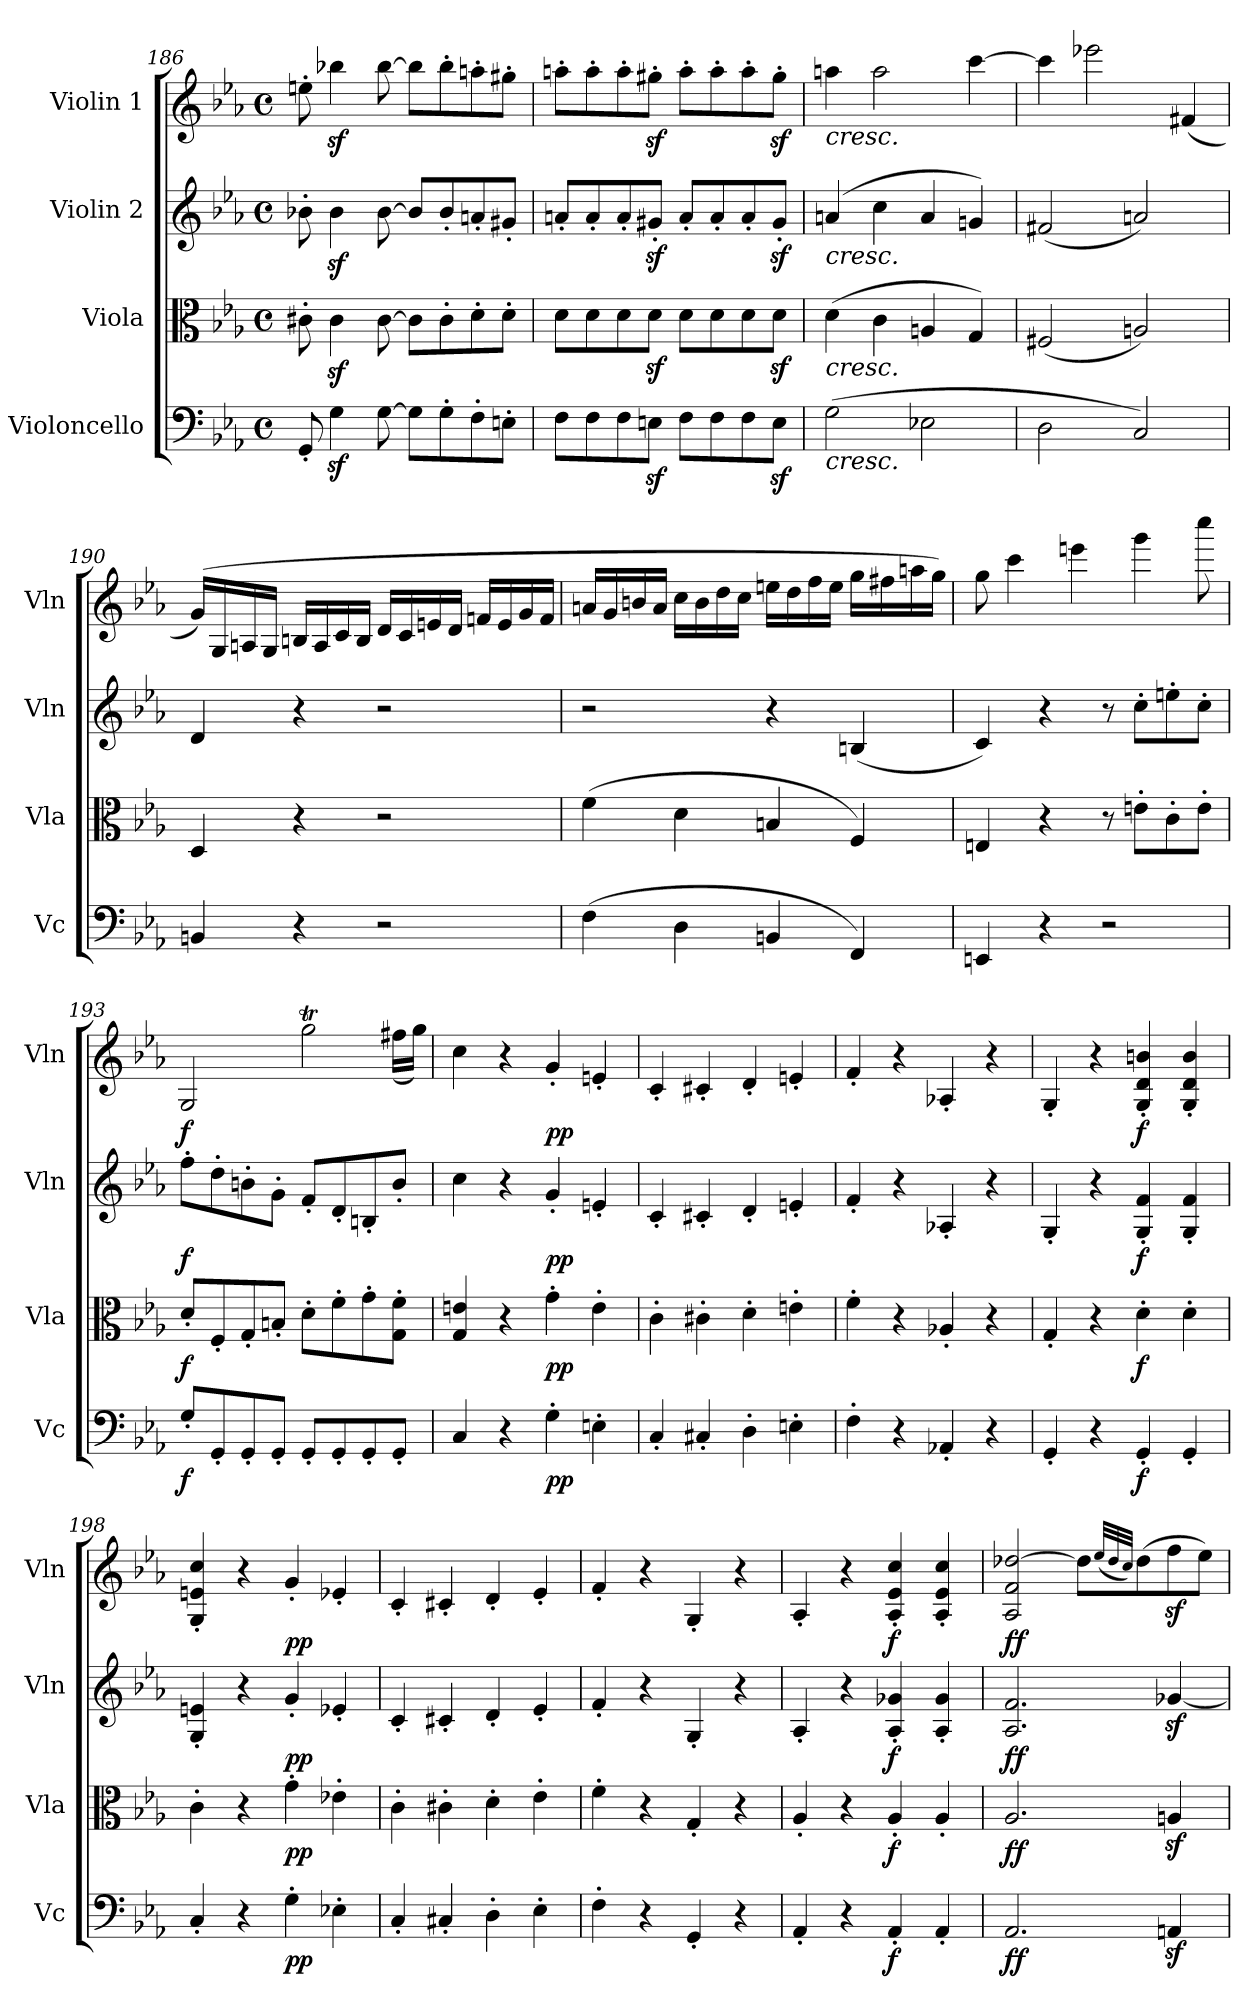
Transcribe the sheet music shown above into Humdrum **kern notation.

**kern	**dynam	**kern	**dynam	**kern	**dynam	**kern	**dynam
*part4	*part4	*part3	*part3	*part2	*part2	*part1	*part1
*staff4	*staff4	*staff3	*staff3	*staff2	*staff2	*staff1	*staff1
*I"Violoncello	*	*I"Viola	*	*I"Violin 2	*	*I"Violin 1	*
*I'Vc	*	*I'Vla	*	*I'Vln	*	*I'Vln	*
*clefF4	*	*clefC3	*	*clefG2	*	*clefG2	*
*k[b-e-a-]	*	*k[b-e-a-]	*	*k[b-e-a-]	*	*k[b-e-a-]	*
*M4/4	*	*M4/4	*	*M4/4	*	*M4/4	*
*met(c)	*	*met(c)	*	*met(c)	*	*met(c)	*
=186	=186	=186	=186	=186	=186	=186	=186
8GG'/	.	8c#X'\	.	8b-X'\	.	8een'\	.
4Gz<\	.	4c#z<\	.	4b-z<\	.	4bb-Xz<\	.
[8G\	.	[8c#\	.	[8b-\	.	[8bb-\	.
8G\L]	.	8c#\L]	.	8b-/L]	.	8bb-\L]	.
8G'\	.	8c#'\	.	8b-'/	.	8bb-'\	.
8F'\	.	8d'\	.	8an'/	.	8aan'\	.
8En'\J	.	8d'\J	.	8g#X'/J	.	8gg#X'\J	.
=187	=187	=187	=187	=187	=187	=187	=187
8F\L	.	8d\L	.	8an'/L	.	8aan'\L	.
8F\	.	8d\	.	8a'/	.	8aa'\	.
8F\	.	8d\	.	8a'/	.	8aa'\	.
8Enz<\J	.	8dz<\J	.	8g#Xz<'/J	.	8gg#Xz<'\J	.
8F\L	.	8d\L	.	8a'/L	.	8aa'\L	.
8F\	.	8d\	.	8a'/	.	8aa'\	.
8F\	.	8d\	.	8a'/	.	8aa'\	.
8Ez<\J	.	8dz<\J	.	8g#z<'/J	.	8gg#z<'\J	.
=188	=188	=188	=188	=188	=188	=188	=188
!	!	!	!	!	!	!LO:TX:b:i:t=cresc.	!
!	!	!	!	!LO:TX:b:i:t=cresc.	!	!	!
!	!	!LO:TX:b:i:t=cresc.	!	!	!	!	!
!LO:TX:b:i:t=cresc.	!	!	!	!	!	!	!
(2G\	.	(4d\	.	(4an/	.	4aan\	.
.	.	4c\	.	4cc\	.	2aa\	.
2E-X\	.	4An/	.	4a/	.	.	.
.	.	4G/)	.	4gn/)	.	[4ccc\	.
=189	=189	=189	=189	=189	=189	=189	=189
2D\	.	(2F#X/	.	(2f#X/	.	4ccc\]	.
.	.	.	.	.	.	2eee-X\	.
2C/)	.	2An/)	.	2an/)	.	.	.
.	.	.	.	.	.	(4f#X/	.
!!LO:PB:g=z
=190	=190	=190	=190	=190	=190	=190	=190
4BBn/	.	4D/	.	4d/	.	(16g/LL)	.
.	.	.	.	.	.	16G/	.
.	.	.	.	.	.	16An/	.
.	.	.	.	.	.	16G/JJ	.
4r	.	4r	.	4r	.	16Bn/LL	.
.	.	.	.	.	.	16A/	.
.	.	.	.	.	.	16c/	.
.	.	.	.	.	.	16B/JJ	.
2r	.	2r	.	2r	.	16d/LL	.
.	.	.	.	.	.	16c/	.
.	.	.	.	.	.	16en/	.
.	.	.	.	.	.	16d/JJ	.
.	.	.	.	.	.	16fn/LL	.
.	.	.	.	.	.	16e/	.
.	.	.	.	.	.	16g/	.
.	.	.	.	.	.	16f/JJ	.
!!LO:PB:g=z
=191	=191	=191	=191	=191	=191	=191	=191
(4F\	.	(4f\	.	2r	.	16an/LL	.
.	.	.	.	.	.	16g/	.
.	.	.	.	.	.	16bn/	.
.	.	.	.	.	.	16a/JJ	.
4D\	.	4d\	.	.	.	16cc\LL	.
.	.	.	.	.	.	16b\	.
.	.	.	.	.	.	16dd\	.
.	.	.	.	.	.	16cc\JJ	.
4BBn/	.	4Bn/	.	4r	.	16een\LL	.
.	.	.	.	.	.	16dd\	.
.	.	.	.	.	.	16ff\	.
.	.	.	.	.	.	16ee\JJ	.
4FF/)	.	4F/)	.	(4Bn/	.	16gg\LL	.
.	.	.	.	.	.	16ff#X\	.
.	.	.	.	.	.	16aan\	.
.	.	.	.	.	.	16gg\JJ)	.
=192	=192	=192	=192	=192	=192	=192	=192
4EEn/	.	4En/	.	4c/)	.	8gg\	.
.	.	.	.	.	.	4ccc\	.
4r	.	4r	.	4r	.	.	.
.	.	.	.	.	.	4eeen\	.
2r	.	8r	.	8r	.	.	.
.	.	8en'\L	.	8cc'\L	.	4ggg\	.
.	.	8c'\	.	8een'\	.	.	.
.	.	8e'\J	.	8cc'\J	.	8cccc\	.
=193	=193	=193	=193	=193	=193	=193	=193
*	*	*	*	*	*	*^	*
!	!LO:DY:b	!	!LO:DY:b	!	!LO:DY:b	!	!	!LO:DY:b
8G'/L	f	8d'/L	f	8ff'\L	f	2G/	2..ryy	f
8GG'/	.	8F'/	.	8dd'\	.	.	.	.
8GG'/	.	8G'/	.	8bn'\	.	.	.	.
8GG'/J	.	8Bn'/J	.	8g'\J	.	.	.	.
8GG'/L	.	8d'\L	.	8f'/L	.	2ggt\	.	.
8GG'/	.	8f'\	.	8d'/	.	.	.	.
8GG'/	.	8g'\	.	8Bn'/	.	.	.	.
8GG'/J	.	8G\' 8f\'J	.	8b'/J	.	.	(16ff#X!\LL	.
.	.	.	.	.	.	.	16gg!\JJ)	.
*	*	*	*	*	*	*v	*v	*
=194	=194	=194	=194	=194	=194	=194	=194
4C/	.	4G/ 4en/	.	4cc\	.	4cc\	.
4r	.	4r	.	4r	.	4r	.
!	!LO:DY:b	!	!LO:DY:b	!	!LO:DY:b	!	!LO:DY:b
4G'\	pp	4g'\	pp	4g'/	pp	4g'/	pp
4En'\	.	4e'\	.	4en'/	.	4en'/	.
=195	=195	=195	=195	=195	=195	=195	=195
4C'/	.	4c'\	.	4c'/	.	4c'/	.
4C#X'/	.	4c#X'\	.	4c#X'/	.	4c#X'/	.
4D'\	.	4d'\	.	4d'/	.	4d'/	.
4En'\	.	4en'\	.	4en'/	.	4en'/	.
=196	=196	=196	=196	=196	=196	=196	=196
4F'\	.	4f'\	.	4f'/	.	4f'/	.
4r	.	4r	.	4r	.	4r	.
4AA-X'/	.	4A-X'/	.	4A-X'/	.	4A-X'/	.
4r	.	4r	.	4r	.	4r	.
!!LO:LB:g=z
=197	=197	=197	=197	=197	=197	=197	=197
4GG'/	.	4G'/	.	4G'/	.	4G'/	.
4r	.	4r	.	4r	.	4r	.
!	!LO:DY:b	!	!LO:DY:b	!	!LO:DY:b	!	!LO:DY:b
4GG'/	f	4d'\	f	4G/' 4f/'	f	4G/' 4d/' 4bn/'	f
4GG'/	.	4d'\	.	4G/' 4f/'	.	4G/' 4d/' 4b/'	.
=198	=198	=198	=198	=198	=198	=198	=198
4C'/	.	4c'\	.	4G/' 4en/'	.	4G/' 4en/' 4cc/'	.
4r	.	4r	.	4r	.	4r	.
!	!LO:DY:b	!	!LO:DY:b	!	!LO:DY:b	!	!LO:DY:b
4G'\	pp	4g'\	pp	4g'/	pp	4g'/	pp
4E-X'\	.	4e-X'\	.	4e-X'/	.	4e-X'/	.
!!LO:LB:g=z
=199	=199	=199	=199	=199	=199	=199	=199
4C'/	.	4c'\	.	4c'/	.	4c'/	.
4C#X'/	.	4c#X'\	.	4c#X'/	.	4c#X'/	.
4D'\	.	4d'\	.	4d'/	.	4d'/	.
4E-'\	.	4e-'\	.	4e-'/	.	4e-'/	.
=200	=200	=200	=200	=200	=200	=200	=200
4F'\	.	4f'\	.	4f'/	.	4f'/	.
4r	.	4r	.	4r	.	4r	.
4GG'/	.	4G'/	.	4G'/	.	4G'/	.
4r	.	4r	.	4r	.	4r	.
=201	=201	=201	=201	=201	=201	=201	=201
4AA-'/	.	4A-'/	.	4A-'/	.	4A-'/	.
4r	.	4r	.	4r	.	4r	.
!	!LO:DY:b	!	!LO:DY:b	!	!LO:DY:b	!	!LO:DY:b
4AA-'/	f	4A-'/	f	4A-/' 4g-X/'	f	4A-/' 4e-/' 4cc/'	f
4AA-'/	.	4A-'/	.	4A-/' 4g-/'	.	4A-/' 4e-/' 4cc/'	.
=202	=202	=202	=202	=202	=202	=202	=202
!	!LO:DY:b	!	!LO:DY:b	!	!LO:DY:b	!	!LO:DY:b
2.AA-/	ff	2.A-/	ff	2.A-/ 2.f/	ff	2A-/ 2f/ [2dd-X/	ff
.	.	.	.	.	.	8dd-\L]	.
.	.	.	.	.	.	(32qee-/LLL	.
.	.	.	.	.	.	32qdd-/	.
.	.	.	.	.	.	32qcc/JJJ)	.
.	.	.	.	.	.	(8dd-\	.
4AAnz</	.	4Anz</	.	[4g-Xz</	.	8ffz<\	.
.	.	.	.	.	.	8ee-\J)	.
=	=	=	=	=	=	=	=
*-	*-	*-	*-	*-	*-	*-	*-
